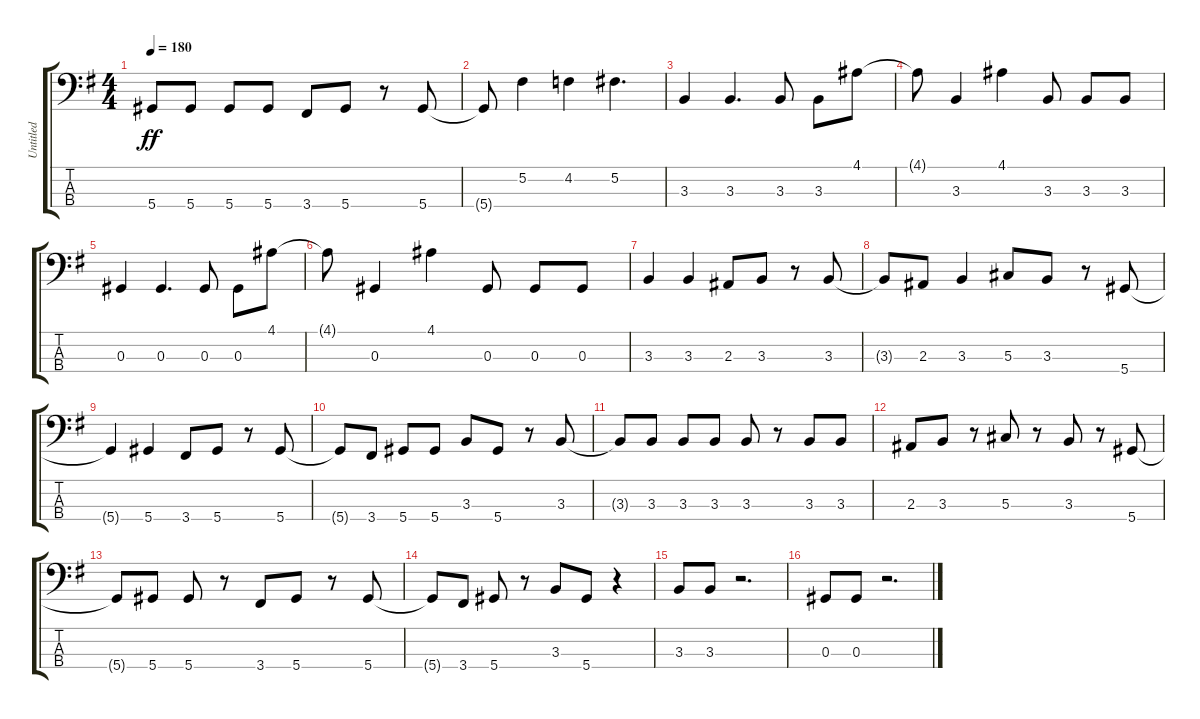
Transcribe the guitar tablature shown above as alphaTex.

\track ("Untitled" "Untitled") {instrument electricbasspick}
\staff {score tabs}
\tuning (Gb2 Db2 Ab1 Eb1) {hide}
\ts (4 4)
\tempo 180
\clef f4
\ks g
5.4{t}.8{dy ff} 5.4.8 5.4.8 5.4.8 3.4.8 5.4.8 r.8 5.4.8 |
5.4{t}.8 5.2.4 4.2.4 5.2.4{d} |
3.3.4 3.3.4{d} 3.3.8 3.3.8 4.1.8 |
4.1{t}.8 3.3.4 4.1.4 3.3.8 3.3.8 3.3.8 |
0.3.4 0.3.4{d} 0.3.8 0.3.8 4.1.8 |
4.1{t}.8 0.3.4 4.1.4 0.3.8 0.3.8 0.3.8 |
3.3.4 3.3.4 2.3.8 3.3.8 r.8 3.3.8 |
3.3{t}.8 2.3.8 3.3.4 5.3.8 3.3.8 r.8 5.4.8 |
5.4{t}.4 5.4.4 3.4.8 5.4.8 r.8 5.4.8 |
5.4{t}.8 3.4.8 5.4.8 5.4.8 3.3.8 5.4.8 r.8 3.3.8 |
3.3{t}.8 3.3.8 3.3.8 3.3.8 3.3.8 r.8 3.3.8 3.3.8 |
2.3.8 3.3.8 r.8 5.3.8 r.8 3.3.8 r.8 5.4.8 |
5.4{t}.8 5.4.8 5.4.8 r.8 3.4.8 5.4.8 r.8 5.4.8 |
5.4{t}.8 3.4.8 5.4.8 r.8 3.3.8 5.4.8 r.4 |
3.3.8 3.3.8 r.2{d} |
0.3.8 0.3.8 r.2{d}
